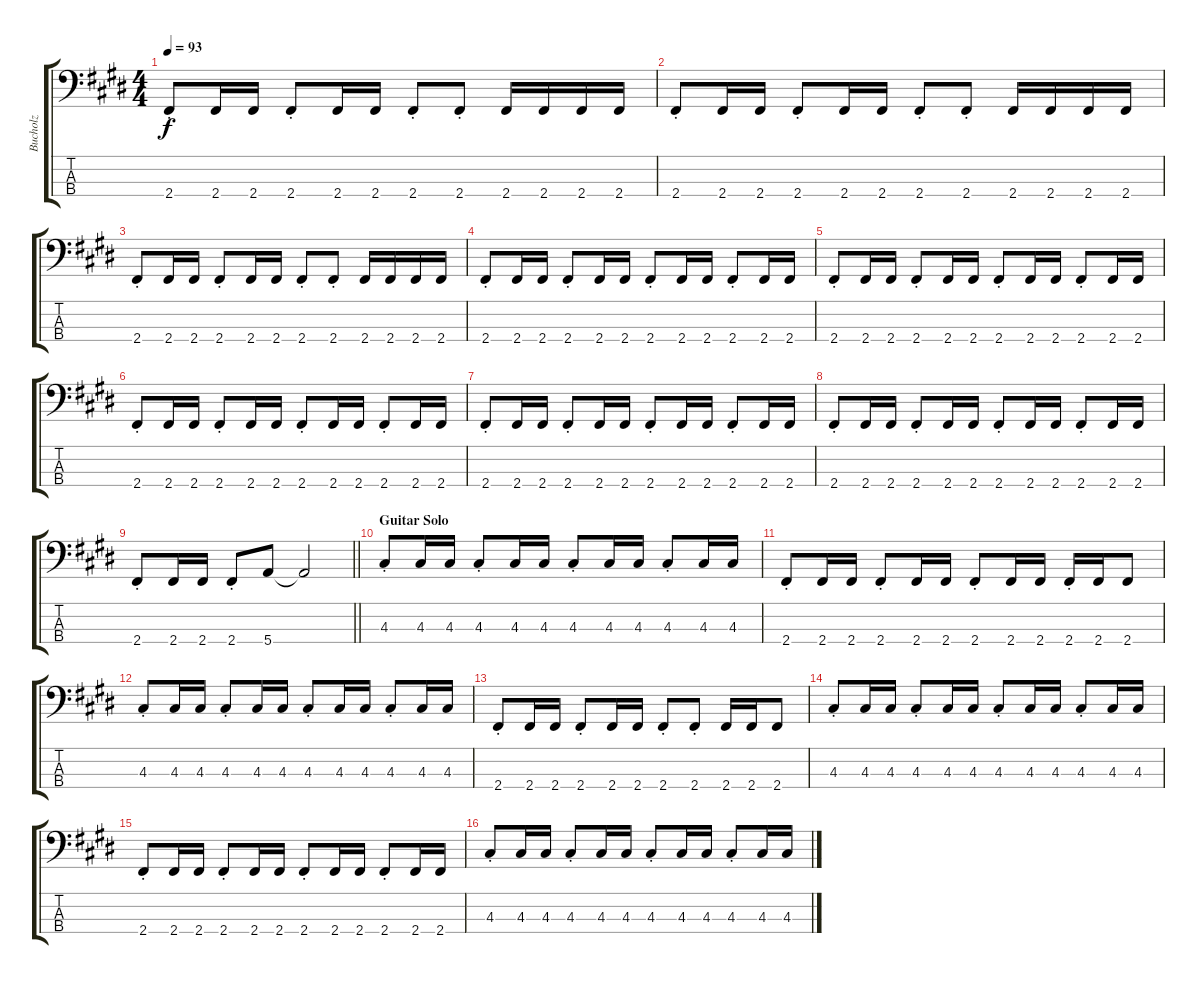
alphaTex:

\track ("Bucholz" "Bucholz") {instrument electricbassfinger}
\staff {score tabs}
\tuning (G2 D2 A1 E1) {hide}
\ts (4 4)
\tempo 93
\clef f4
\ks e
2.4{st}.8{dy f} 2.4.16 2.4.16 2.4{st}.8 2.4.16 2.4.16 2.4{st}.8 2.4{st}.8 2.4.16 2.4.16 2.4.16 2.4.16 |
2.4{st}.8 2.4.16 2.4.16 2.4{st}.8 2.4.16 2.4.16 2.4{st}.8 2.4{st}.8 2.4.16 2.4.16 2.4.16 2.4.16 |
2.4{st}.8 2.4.16 2.4.16 2.4{st}.8 2.4.16 2.4.16 2.4{st}.8 2.4{st}.8 2.4.16 2.4.16 2.4.16 2.4.16 |
2.4{st}.8 2.4.16 2.4.16 2.4{st}.8 2.4.16 2.4.16 2.4{st}.8 2.4.16 2.4.16 2.4{st}.8 2.4.16 2.4.16 |
2.4{st}.8 2.4.16 2.4.16 2.4{st}.8 2.4.16 2.4.16 2.4{st}.8 2.4.16 2.4.16 2.4{st}.8 2.4.16 2.4.16 |
2.4{st}.8 2.4.16 2.4.16 2.4{st}.8 2.4.16 2.4.16 2.4{st}.8 2.4.16 2.4.16 2.4{st}.8 2.4.16 2.4.16 |
2.4{st}.8 2.4.16 2.4.16 2.4{st}.8 2.4.16 2.4.16 2.4{st}.8 2.4.16 2.4.16 2.4{st}.8 2.4.16 2.4.16 |
2.4{st}.8 2.4.16 2.4.16 2.4{st}.8 2.4.16 2.4.16 2.4{st}.8 2.4.16 2.4.16 2.4{st}.8 2.4.16 2.4.16 |
\barLineRight lightlight
2.4{st}.8 2.4.16 2.4.16 2.4{st}.8 5.4.8 5.4{t}.2 |
\section ("" "Guitar Solo")
4.3{st}.8 4.3.16 4.3.16 4.3{st}.8 4.3.16 4.3.16 4.3{st}.8 4.3.16 4.3.16 4.3{st}.8 4.3.16 4.3.16 |
2.4{st}.8 2.4.16 2.4.16 2.4{st}.8 2.4.16 2.4.16 2.4{st}.8 2.4.16 2.4.16 2.4{st}.16 2.4.16 2.4.8 |
4.3{st}.8 4.3.16 4.3.16 4.3{st}.8 4.3.16 4.3.16 4.3{st}.8 4.3.16 4.3.16 4.3{st}.8 4.3.16 4.3.16 |
2.4{st}.8 2.4.16 2.4.16 2.4{st}.8 2.4.16 2.4.16 2.4{st}.8 2.4{st}.8 2.4.16 2.4.16 2.4.8 |
4.3{st}.8 4.3.16 4.3.16 4.3{st}.8 4.3.16 4.3.16 4.3{st}.8 4.3.16 4.3.16 4.3{st}.8 4.3.16 4.3.16 |
2.4{st}.8 2.4.16 2.4.16 2.4{st}.8 2.4.16 2.4.16 2.4{st}.8 2.4.16 2.4.16 2.4{st}.8 2.4.16 2.4.16 |
4.3{st}.8 4.3.16 4.3.16 4.3{st}.8 4.3.16 4.3.16 4.3{st}.8 4.3.16 4.3.16 4.3{st}.8 4.3.16 4.3.16
